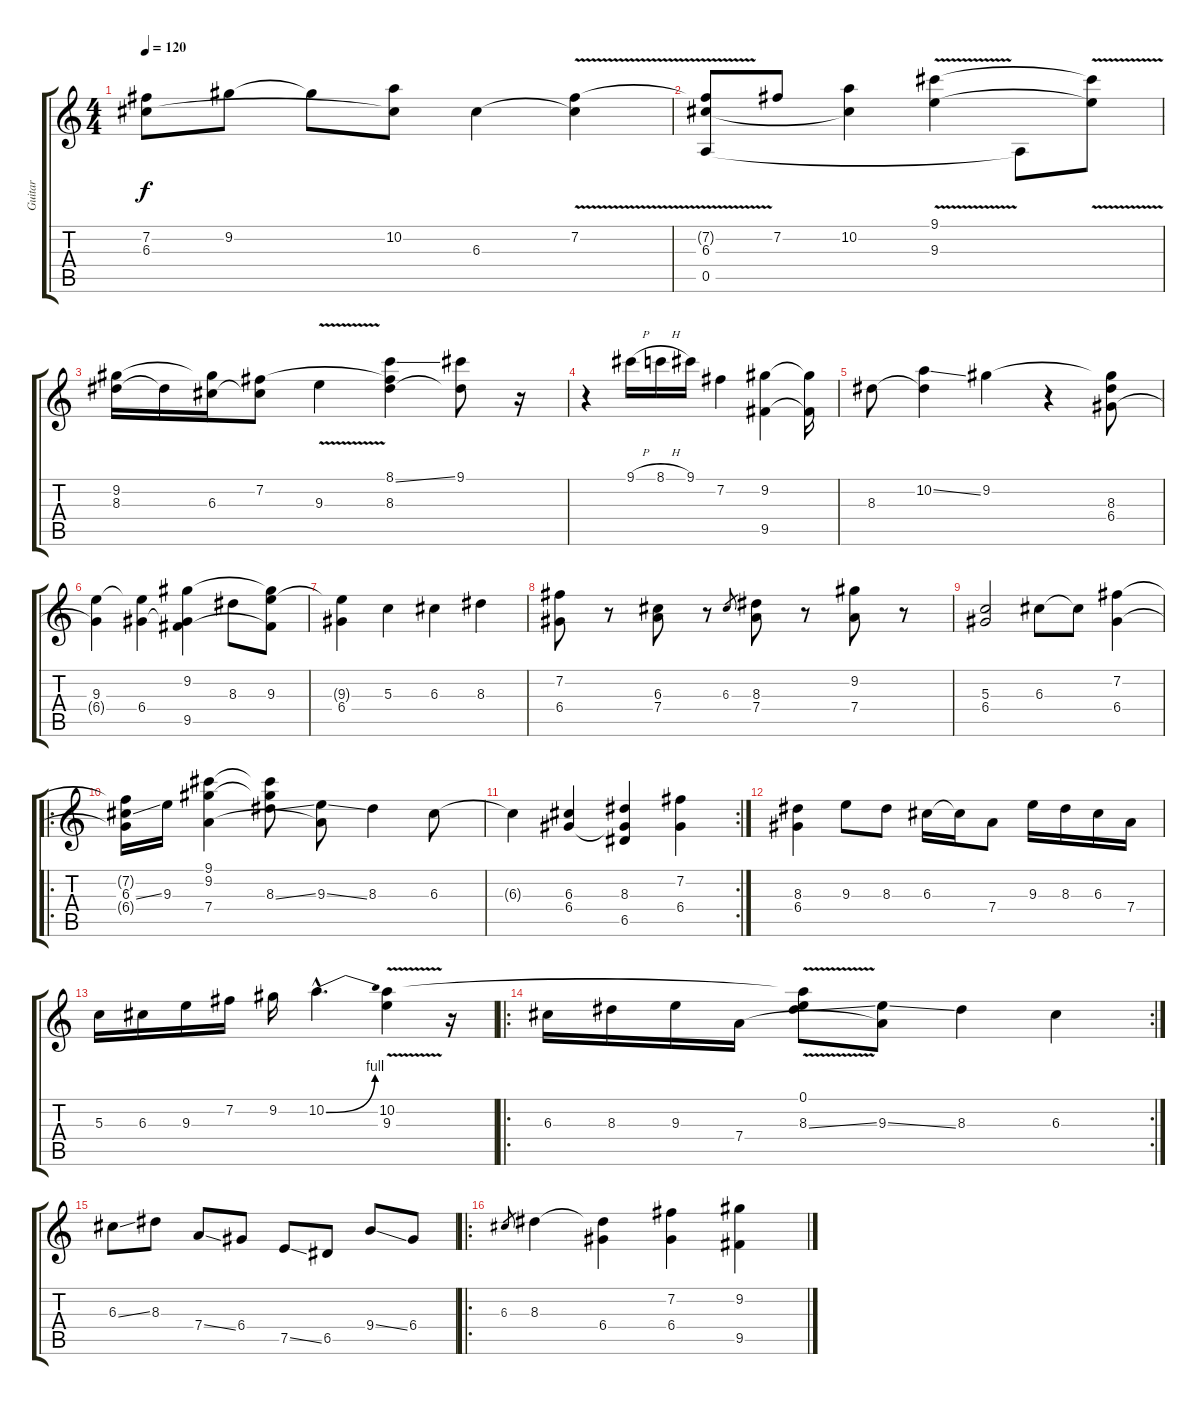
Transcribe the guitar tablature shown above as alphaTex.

\track ("Guitar" "Guitar") {instrument acousticguitarsteel}
\staff {score tabs}
\tuning (E4 B3 G3 D3 A2 E2) {hide}
\ts (4 4)
\tempo 120
\clef g2
\ks c
(7.2 6.3).8{dy f instrument acousticguitarsteel} 9.2.8 9.2{t}.8 (10.2 6.3{t}).8 6.3.4 (7.2{v} 6.3{t}).4 |
(7.2{t} 6.3 0.5).8 7.2.8 (10.2 6.3{t}).4 (9.1{v} 9.3).4 0.5{t}.8 (9.1{t} 9.3{t}).8 |
(9.2 8.3).16 8.3{t}.16 (9.2{t} 6.3).16 (7.2 6.3{t}).8 9.3{v}.4 (8.1{ss} 7.2{t} 8.3).4 (9.1 8.3{t}).8 r.16 |
r.4 9.1{h}.16 8.1{h}.16 9.1.16 7.2.4 (9.2 9.5).4 (9.2{t} 9.5{t}).16 |
8.3.8 (10.2{ss} 8.3{t}).4 9.2.4 r.4 (9.2{t} 8.3 6.4).8 |
(9.3 6.4{t}).4 (9.3{t} 6.4).4 (9.2 6.4{t} 9.5).4 8.3.8 (9.2{t} 9.3 9.5{t}).8 |
(9.3{t} 6.4).4 5.3.4 6.3.4 8.3.4 |
(7.2 6.4).8 r.8 (6.3 7.4).8 r.8 6.3.8{gr} (8.3 7.4).8 r.8 (9.2 7.4).8 r.8 |
(5.3 6.4).2 6.3.8 6.3{t}.8 (7.2 6.4).4 |
\ro
(7.2{t} 6.3{ss} 6.4{t}).16 9.3.16 (9.1 9.2 7.4).4 (9.1{t} 9.2{t} 8.3{ss}).8 (9.3{ss} 7.4{t}).8 8.3.4 6.3.8 |
\rc 2
6.3{t}.4 (6.3 6.4).4 (8.3 6.4{t} 6.5).4 (7.2 6.4).4 |
(8.3 6.4).4 9.3.8 8.3.8 6.3.16 6.3{t}.16 7.4.8 9.3.16 8.3.16 6.3.16 7.4.16 |
5.3.16 6.3.16 9.3.16 7.2.16 9.2.16 10.2{be (bend 0 0 60 4) hac}.4{d} (10.2{v} 9.3{v}).4 r.16 |
\ro
\rc 2
6.3.16 8.3.16 9.3.16 7.4.16 (0.1 10.2{t} 8.3{ss}).8 (9.3{ss} 7.4{t}).8 8.3.4 6.3.4 |
6.3{ss}.8 8.3.8 7.4{ss}.8 6.4.8 7.5{ss}.8 6.5.8 9.4{ss}.8 6.4.8 |
\ro
6.3.8{gr} 8.3.4 (8.3{t} 6.4).4 (7.2 6.4).4 (9.2 9.5).4
